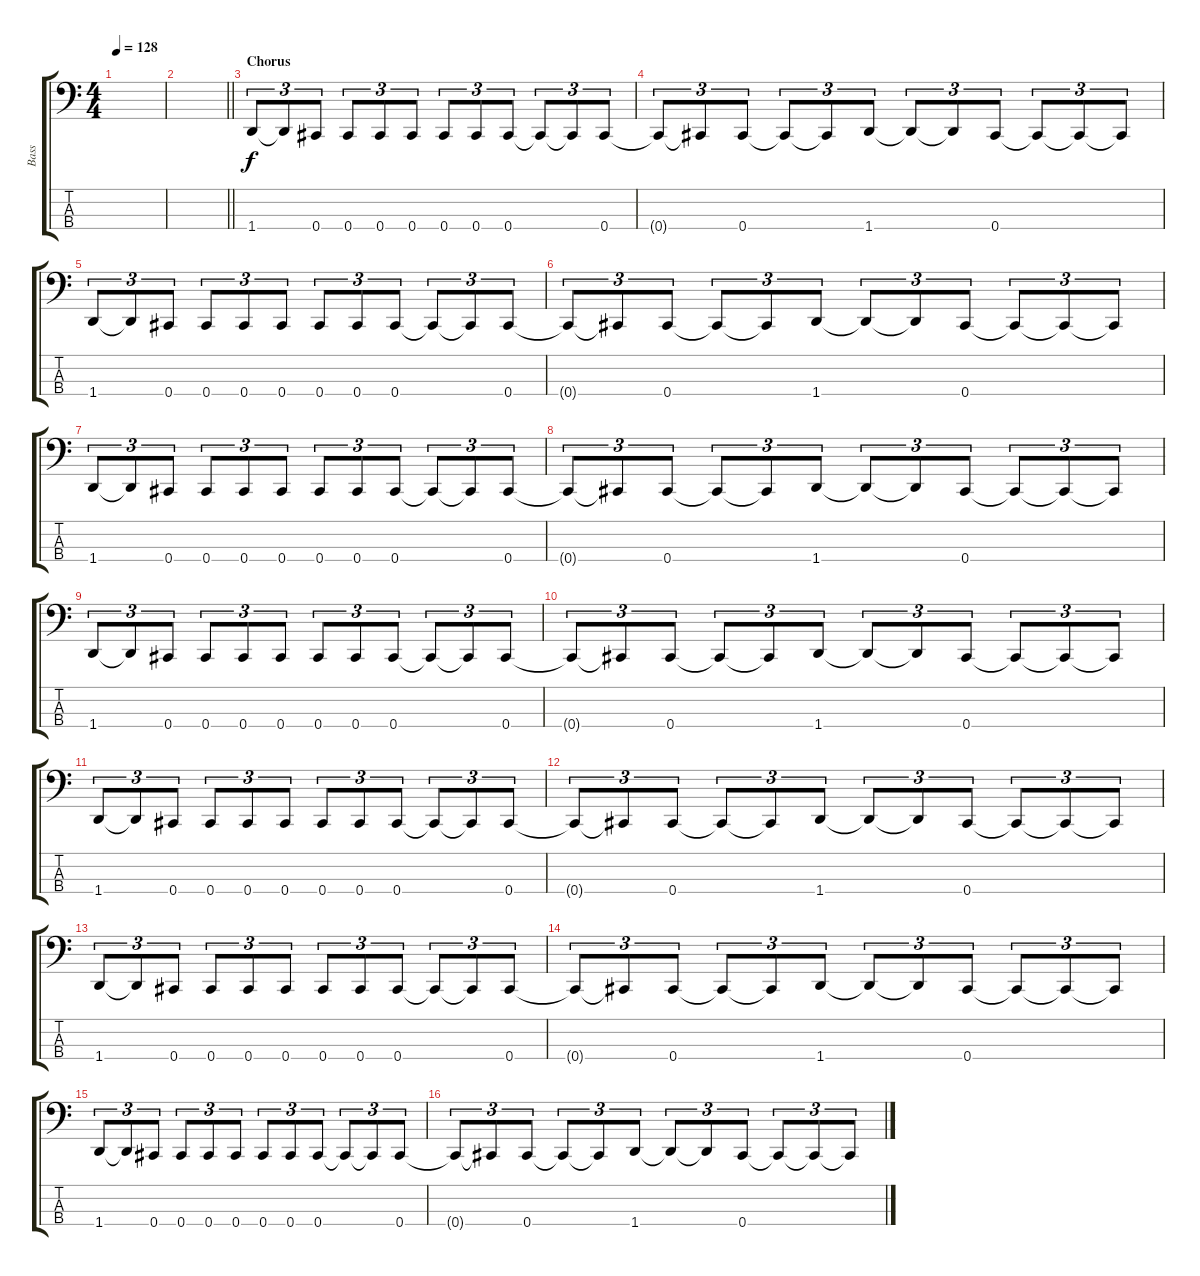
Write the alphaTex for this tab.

\track ("Bass" "Bass") {instrument electricbassfinger}
\staff {score tabs}
\tuning (Gb2 Db2 Ab1 Db1) {hide}
\ts (4 4)
\section ("" "")
\tempo 128
\clef f4
\ks c
|
\barLineRight lightlight
|
\section ("" "Chorus")
1.4.8{tu (3 2)} 1.4{t}.8{tu (3 2)} 0.4.8{tu (3 2)} 0.4.8{tu (3 2)} 0.4.8{tu (3 2)} 0.4.8{tu (3 2)} 0.4.8{tu (3 2)} 0.4.8{tu (3 2)} 0.4.8{tu (3 2)} 0.4{t}.8{tu (3 2)} 0.4{t}.8{tu (3 2)} 0.4.8{tu (3 2)} |
0.4{t}.8{tu (3 2)} 0.4{t}.8{tu (3 2)} 0.4.8{tu (3 2)} 0.4{t}.8{tu (3 2)} 0.4{t}.8{tu (3 2)} 1.4.8{tu (3 2)} 1.4{t}.8{tu (3 2)} 1.4{t}.8{tu (3 2)} 0.4.8{tu (3 2)} 0.4{t}.8{tu (3 2)} 0.4{t}.8{tu (3 2)} 0.4{t}.8{tu (3 2)} |
1.4.8{tu (3 2)} 1.4{t}.8{tu (3 2)} 0.4.8{tu (3 2)} 0.4.8{tu (3 2)} 0.4.8{tu (3 2)} 0.4.8{tu (3 2)} 0.4.8{tu (3 2)} 0.4.8{tu (3 2)} 0.4.8{tu (3 2)} 0.4{t}.8{tu (3 2)} 0.4{t}.8{tu (3 2)} 0.4.8{tu (3 2)} |
0.4{t}.8{tu (3 2)} 0.4{t}.8{tu (3 2)} 0.4.8{tu (3 2)} 0.4{t}.8{tu (3 2)} 0.4{t}.8{tu (3 2)} 1.4.8{tu (3 2)} 1.4{t}.8{tu (3 2)} 1.4{t}.8{tu (3 2)} 0.4.8{tu (3 2)} 0.4{t}.8{tu (3 2)} 0.4{t}.8{tu (3 2)} 0.4{t}.8{tu (3 2)} |
1.4.8{tu (3 2)} 1.4{t}.8{tu (3 2)} 0.4.8{tu (3 2)} 0.4.8{tu (3 2)} 0.4.8{tu (3 2)} 0.4.8{tu (3 2)} 0.4.8{tu (3 2)} 0.4.8{tu (3 2)} 0.4.8{tu (3 2)} 0.4{t}.8{tu (3 2)} 0.4{t}.8{tu (3 2)} 0.4.8{tu (3 2)} |
0.4{t}.8{tu (3 2)} 0.4{t}.8{tu (3 2)} 0.4.8{tu (3 2)} 0.4{t}.8{tu (3 2)} 0.4{t}.8{tu (3 2)} 1.4.8{tu (3 2)} 1.4{t}.8{tu (3 2)} 1.4{t}.8{tu (3 2)} 0.4.8{tu (3 2)} 0.4{t}.8{tu (3 2)} 0.4{t}.8{tu (3 2)} 0.4{t}.8{tu (3 2)} |
1.4.8{tu (3 2)} 1.4{t}.8{tu (3 2)} 0.4.8{tu (3 2)} 0.4.8{tu (3 2)} 0.4.8{tu (3 2)} 0.4.8{tu (3 2)} 0.4.8{tu (3 2)} 0.4.8{tu (3 2)} 0.4.8{tu (3 2)} 0.4{t}.8{tu (3 2)} 0.4{t}.8{tu (3 2)} 0.4.8{tu (3 2)} |
0.4{t}.8{tu (3 2)} 0.4{t}.8{tu (3 2)} 0.4.8{tu (3 2)} 0.4{t}.8{tu (3 2)} 0.4{t}.8{tu (3 2)} 1.4.8{tu (3 2)} 1.4{t}.8{tu (3 2)} 1.4{t}.8{tu (3 2)} 0.4.8{tu (3 2)} 0.4{t}.8{tu (3 2)} 0.4{t}.8{tu (3 2)} 0.4{t}.8{tu (3 2)} |
1.4.8{tu (3 2)} 1.4{t}.8{tu (3 2)} 0.4.8{tu (3 2)} 0.4.8{tu (3 2)} 0.4.8{tu (3 2)} 0.4.8{tu (3 2)} 0.4.8{tu (3 2)} 0.4.8{tu (3 2)} 0.4.8{tu (3 2)} 0.4{t}.8{tu (3 2)} 0.4{t}.8{tu (3 2)} 0.4.8{tu (3 2)} |
0.4{t}.8{tu (3 2)} 0.4{t}.8{tu (3 2)} 0.4.8{tu (3 2)} 0.4{t}.8{tu (3 2)} 0.4{t}.8{tu (3 2)} 1.4.8{tu (3 2)} 1.4{t}.8{tu (3 2)} 1.4{t}.8{tu (3 2)} 0.4.8{tu (3 2)} 0.4{t}.8{tu (3 2)} 0.4{t}.8{tu (3 2)} 0.4{t}.8{tu (3 2)} |
1.4.8{tu (3 2)} 1.4{t}.8{tu (3 2)} 0.4.8{tu (3 2)} 0.4.8{tu (3 2)} 0.4.8{tu (3 2)} 0.4.8{tu (3 2)} 0.4.8{tu (3 2)} 0.4.8{tu (3 2)} 0.4.8{tu (3 2)} 0.4{t}.8{tu (3 2)} 0.4{t}.8{tu (3 2)} 0.4.8{tu (3 2)} |
0.4{t}.8{tu (3 2)} 0.4{t}.8{tu (3 2)} 0.4.8{tu (3 2)} 0.4{t}.8{tu (3 2)} 0.4{t}.8{tu (3 2)} 1.4.8{tu (3 2)} 1.4{t}.8{tu (3 2)} 1.4{t}.8{tu (3 2)} 0.4.8{tu (3 2)} 0.4{t}.8{tu (3 2)} 0.4{t}.8{tu (3 2)} 0.4{t}.8{tu (3 2)} |
1.4.8{tu (3 2)} 1.4{t}.8{tu (3 2)} 0.4.8{tu (3 2)} 0.4.8{tu (3 2)} 0.4.8{tu (3 2)} 0.4.8{tu (3 2)} 0.4.8{tu (3 2)} 0.4.8{tu (3 2)} 0.4.8{tu (3 2)} 0.4{t}.8{tu (3 2)} 0.4{t}.8{tu (3 2)} 0.4.8{tu (3 2)} |
0.4{t}.8{tu (3 2)} 0.4{t}.8{tu (3 2)} 0.4.8{tu (3 2)} 0.4{t}.8{tu (3 2)} 0.4{t}.8{tu (3 2)} 1.4.8{tu (3 2)} 1.4{t}.8{tu (3 2)} 1.4{t}.8{tu (3 2)} 0.4.8{tu (3 2)} 0.4{t}.8{tu (3 2)} 0.4{t}.8{tu (3 2)} 0.4{t}.8{tu (3 2)}
